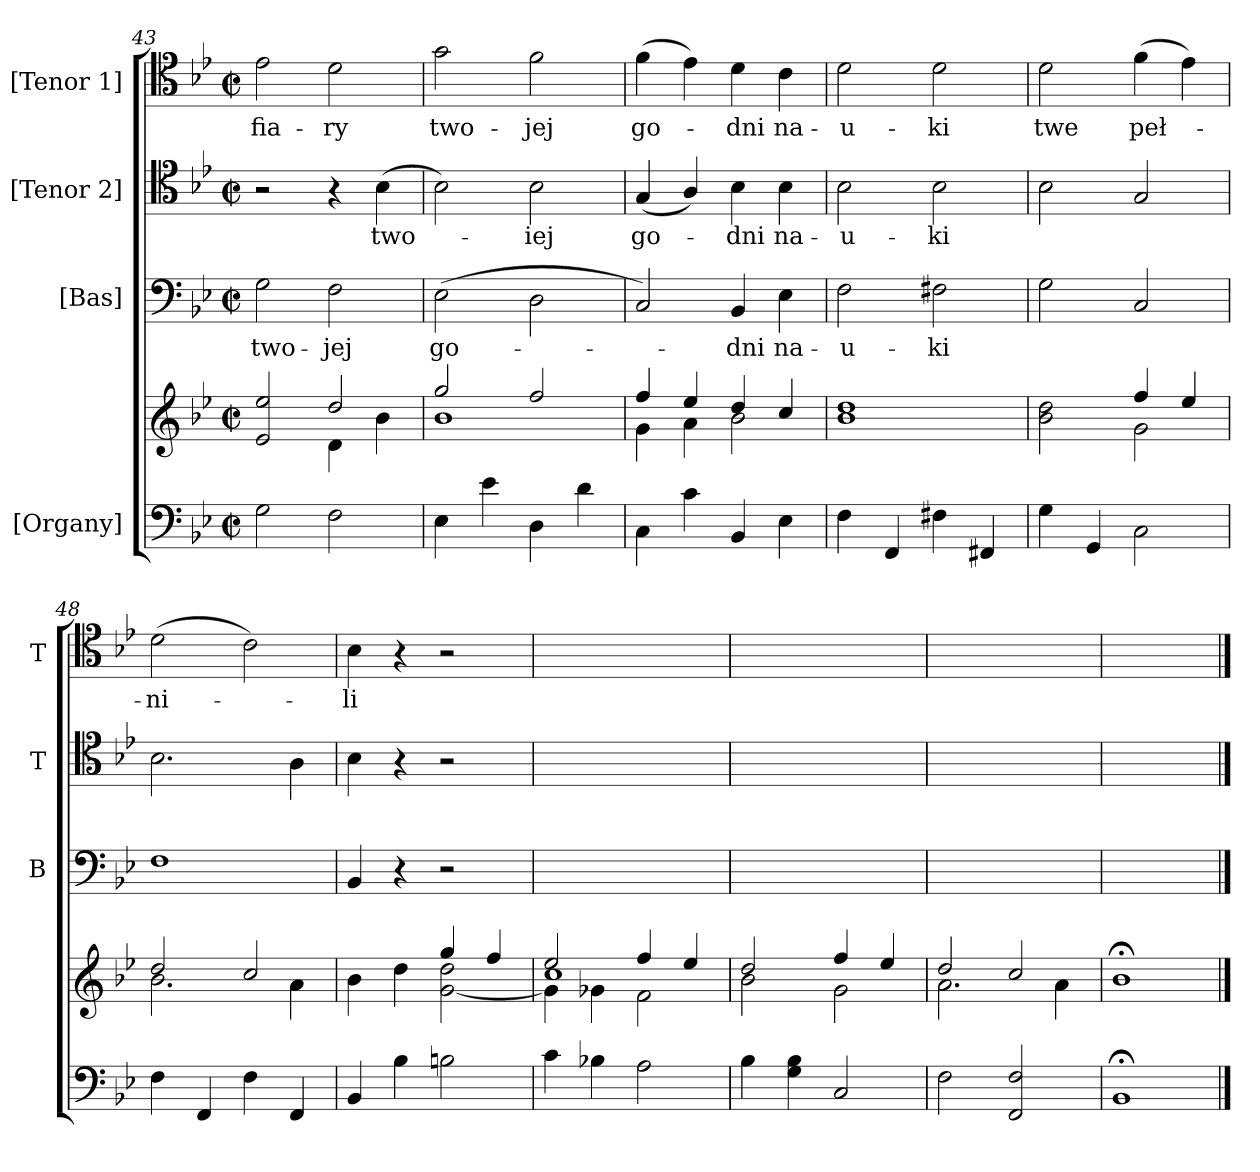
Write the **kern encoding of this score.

**kern	**kern	**kern	**text	**kern	**text	**kern	**text
*part4	*part4	*part3	*part3	*part2	*part2	*part1	*part1
*staff5	*staff4	*staff3	*staff3	*staff2	*staff2	*staff1	*staff1
*I"[Organy]	*	*I"[Bas]	*	*I"[Tenor 2]	*	*I"[Tenor 1]	*
*	*	*I'B	*	*I'T	*	*I'T	*
*clefF4	*clefG2	*clefF4	*	*clefC4	*	*clefC4	*
*k[b-e-]	*k[b-e-]	*k[b-e-]	*	*k[b-e-]	*	*k[b-e-]	*
*M2/2	*M2/2	*M2/2	*	*M2/2	*	*M2/2	*
*met(c|)	*met(c|)	*met(c|)	*	*met(c|)	*	*met(c|)	*
=43	=43	=43	=43	=43	=43	=43	=43
*	*^	*	*	*	*	*	*
2G\	2e-/ 2ee-/	2ryy	2G\	two-	2r	.	2e-\	-fia-
2F\	2dd/	4d\	2F\	-jej	4r	.	2d\	-ry
.	.	4b-\	.	.	(4B-\	two-	.	.
=44	=44	=44	=44	=44	=44	=44	=44	=44
4E-\	2gg/	1b-	(2E-\	go-	2B-\)	.	2g\	two-
4e-\	.	.	.	.	.	.	.	.
4D\	2ff/	.	2D\	.	2B-\	-iej	2f\	-jej
4d\	.	.	.	.	.	.	.	.
=45	=45	=45	=45	=45	=45	=45	=45	=45
4C\	4ff/	4g\	2C/)	.	(4G/	go-	(4f\	go-
4c\	4ee-/	4a\	.	.	4A/)	.	4e-\)	.
4BB-/	4dd/	2b-\	4BB-/	-dni	4B-\	-dni	4d\	-dni
4E-\	4cc/	.	4E-\	na-	4B-\	na-	4c\	na-
=46	=46	=46	=46	=46	=46	=46	=46	=46
!	!	!	!	!LO:LY:i	!	!LO:LY:i	!	!
4F\	1dd	1b-	2F\	-u-	2B-\	-u-	2d\	-u-
4FF/	.	.	.	.	.	.	.	.
!	!	!	!	!LO:LY:i	!	!LO:LY:i	!	!
4F#X\	.	.	2F#X\	-ki	2B-\	-ki	2d\	-ki
4FF#X/	.	.	.	.	.	.	.	.
=47	=47	=47	=47	=47	=47	=47	=47	=47
4G\	2b-\ 2dd\	2ryy	2G\	.	2B-\	.	2d\	twe
4GG/	.	.	.	.	.	.	.	.
2C\	4ff/	2g\	2C/	.	2G/	.	(4f\	peł-
.	4ee-/	.	.	.	.	.	4e-\)	.
=48	=48	=48	=48	=48	=48	=48	=48	=48
4F\	2dd/	2.b-\	1F	.	2.B-\	.	(2d\	-ni-
4FF/	.	.	.	.	.	.	.	.
4F\	2cc/	.	.	.	.	.	2c\)	.
4FF/	.	4a\	.	.	4A\	.	.	.
=49	=49	=49	=49	=49	=49	=49	=49	=49
4BB-/	4b-\	2ryy	4BB-/	.	4B-\	.	4B-\	-li
4B-\	4dd\	.	4r	.	4r	.	4r	.
2Bn\	4gg/	[2g\ 2dd\	2r	.	2r	.	2r	.
.	4ff/	.	.	.	.	.	.	.
=50	=50	=50	=50	=50	=50	=50	=50	=50
*	*	*^	*	*	*	*	*	*
4c\	2ee-/	4g\]	1cc	1ryy	.	1ryy	.	1ryy	.
4B-X\	.	4g-X\	.	.	.	.	.	.	.
2A\	4ff/	2f\	.	.	.	.	.	.	.
.	4ee-/	.	.	.	.	.	.	.	.
*	*	*v	*v	*	*	*	*	*	*
=51	=51	=51	=51	=51	=51	=51	=51	=51
4B-\	2dd/	2b-\	1ryy	.	1ryy	.	1ryy	.
4G\ 4B-\	.	.	.	.	.	.	.	.
2C/	4ff/	2g\	.	.	.	.	.	.
.	4ee-/	.	.	.	.	.	.	.
=52	=52	=52	=52	=52	=52	=52	=52	=52
2F\	2dd/	2.a\	1ryy	.	1ryy	.	1ryy	.
2FF/ 2F/	2cc/	.	.	.	.	.	.	.
.	.	4a\	.	.	.	.	.	.
*	*v	*v	*	*	*	*	*	*
=53	=53	=53	=53	=53	=53	=53	=53
1BB-;<	1b-;<	1ryy	.	1ryy	.	1ryy	.
==	==	==	==	==	==	==	==
*-	*-	*-	*-	*-	*-	*-	*-
